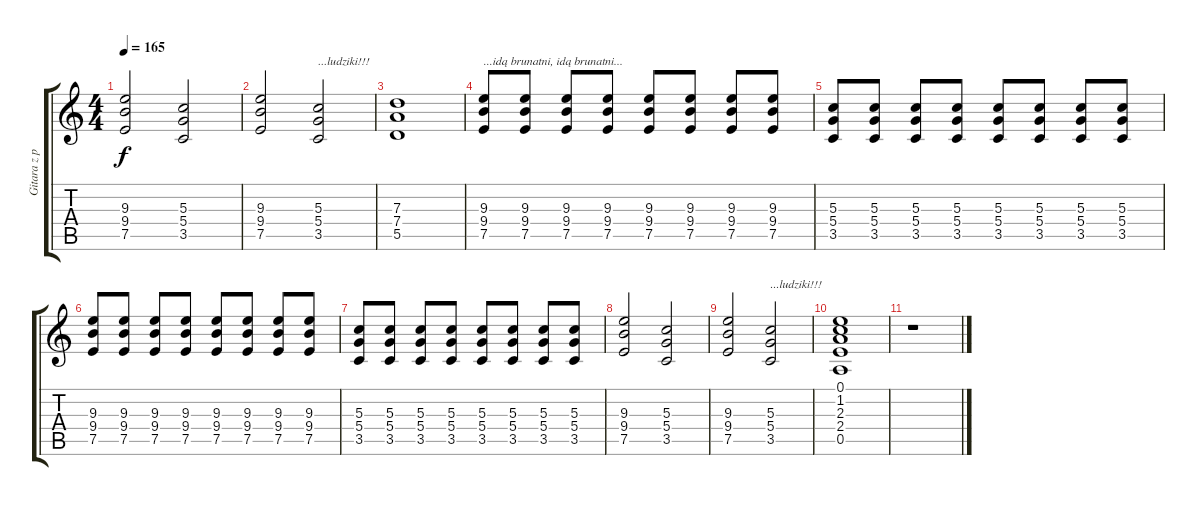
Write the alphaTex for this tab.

\track ("Gitara z przesterem" "Gitara z p") {instrument distortionguitar}
\staff {score tabs}
\tuning (E4 B3 G3 D3 A2 E2) {hide}
\ts (4 4)
\tempo 165
\clef g2
\ks c
(9.3 9.4 7.5).2{dy f} (5.3 5.4 3.5).2 |
(9.3 9.4 7.5).2 (5.3 5.4 3.5).2{txt "...ludziki!!!"} |
(7.3 7.4 5.5).1 |
(9.3 9.4 7.5).8{txt "...idą brunatni, idą brunatni..."} (9.3 9.4 7.5).8 (9.3 9.4 7.5).8 (9.3 9.4 7.5).8 (9.3 9.4 7.5).8 (9.3 9.4 7.5).8 (9.3 9.4 7.5).8 (9.3 9.4 7.5).8 |
(5.3 5.4 3.5).8 (5.3 5.4 3.5).8 (5.3 5.4 3.5).8 (5.3 5.4 3.5).8 (5.3 5.4 3.5).8 (5.3 5.4 3.5).8 (5.3 5.4 3.5).8 (5.3 5.4 3.5).8 |
(9.3 9.4 7.5).8 (9.3 9.4 7.5).8 (9.3 9.4 7.5).8 (9.3 9.4 7.5).8 (9.3 9.4 7.5).8 (9.3 9.4 7.5).8 (9.3 9.4 7.5).8 (9.3 9.4 7.5).8 |
(5.3 5.4 3.5).8 (5.3 5.4 3.5).8 (5.3 5.4 3.5).8 (5.3 5.4 3.5).8 (5.3 5.4 3.5).8 (5.3 5.4 3.5).8 (5.3 5.4 3.5).8 (5.3 5.4 3.5).8 |
(9.3 9.4 7.5).2 (5.3 5.4 3.5).2 |
(9.3 9.4 7.5).2 (5.3 5.4 3.5).2{txt "...ludziki!!!"} |
(0.1 1.2 2.3 2.4 0.5).1 |
r.1
